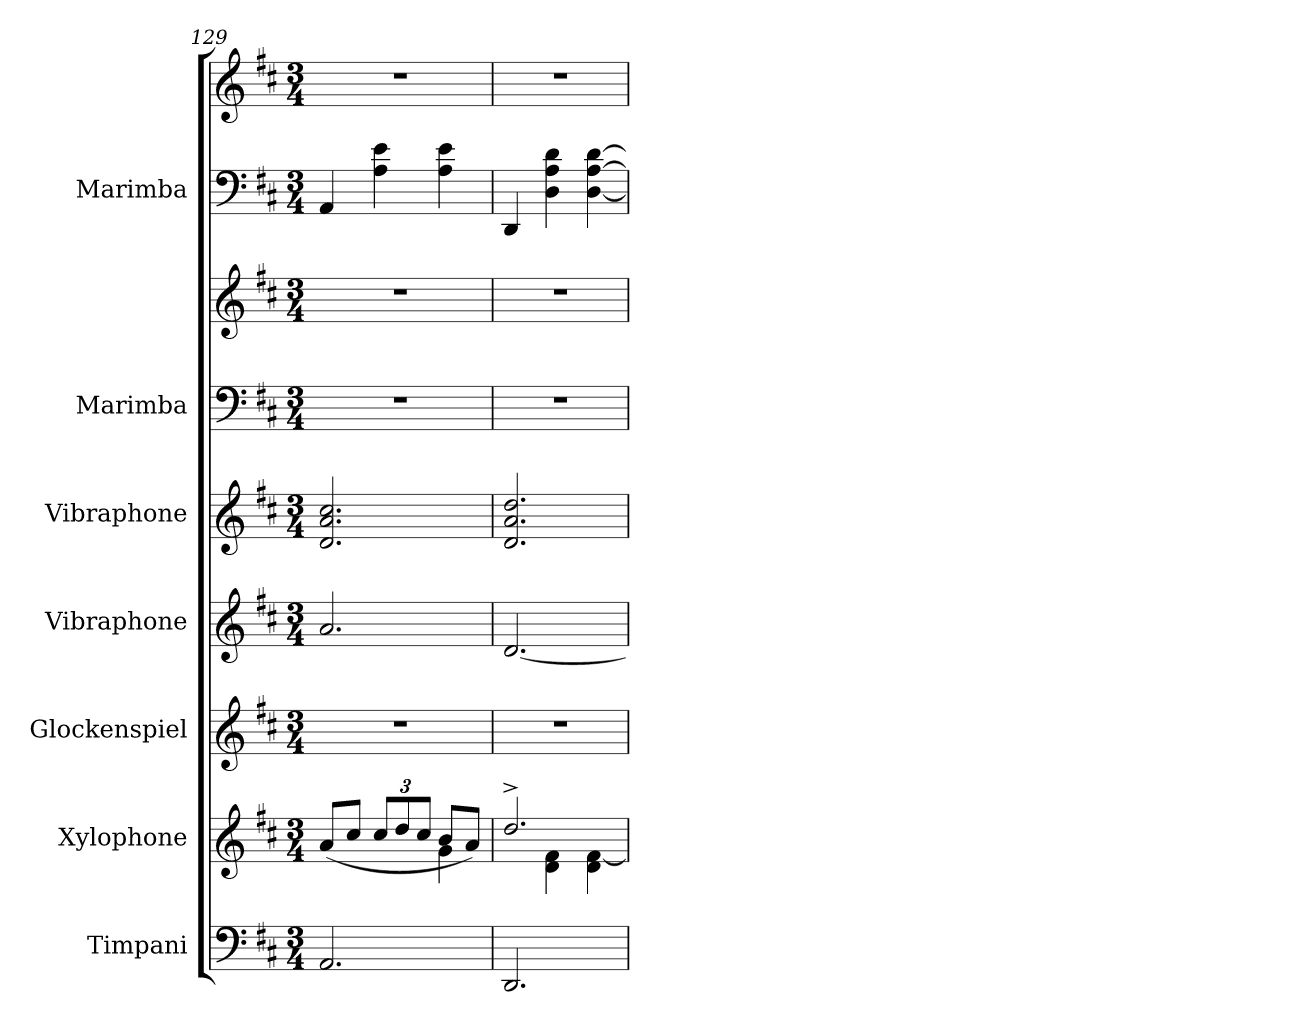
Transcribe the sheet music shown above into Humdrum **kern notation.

**kern	**kern	**kern	**kern	**kern	**kern	**kern	**kern	**kern
*part7	*part6	*part5	*part4	*part3	*part2	*part2	*part1	*part1
*staff9	*staff8	*staff7	*staff6	*staff5	*staff4	*staff3	*staff2	*staff1
*I"Timpani	*I"Xylophone	*I"Glockenspiel	*I"Vibraphone	*I"Vibraphone	*I"Marimba	*	*I"Marimba	*
*I'Timp.	*I'Xyl.	*I'Glk.	*I'Vib.	*I'Vib.	*I'Mrm.	*	*I'Mrm.	*
!!LO:PB:g=z
*clefF4	*clefG2	*clefG2	*clefG2	*clefG2	*clefF4	*clefG2	*clefF4	*clefG2
*	*ITrd-7c-12	*ITrd-14c-24	*	*	*	*	*	*
*k[f#c#]	*k[f#c#]	*k[f#c#]	*k[f#c#]	*k[f#c#]	*k[f#c#]	*k[f#c#]	*k[f#c#]	*k[f#c#]
*M3/4	*M3/4	*M3/4	*M3/4	*M3/4	*M3/4	*M3/4	*M3/4	*M3/4
=129	=129	=129	=129	=129	=129	=129	=129	=129
*	*^	*	*	*	*	*	*	*
2.AA/	(8aa/L	2ryy	2.r	2.a/	2.d/ 2.a/ 2.cc#/	2.r	2.r	4AA/	2.r
.	8ccc#/J	.	.	.	.	.	.	.	.
*	*Xbrackettup	*	*	*	*	*	*	*	*
.	12ccc#/L	.	.	.	.	.	.	4A\ 4e\	.
.	12ddd/	.	.	.	.	.	.	.	.
.	12ccc#/J	.	.	.	.	.	.	.	.
.	8bb/L	4gg\	.	.	.	.	.	4A\ 4e\	.
.	8aa/J)	.	.	.	.	.	.	.	.
=130	=130	=130	=130	=130	=130	=130	=130	=130	=130
2.DD/	2.ddd^/	4ryy	2.r	[2.d/	2.d/ 2.a/ 2.dd/	2.r	2.r	4DD/	2.r
.	.	4dd\ 4ff#\	.	.	.	.	.	4D\ 4A\ 4d\	.
.	.	4dd\ [4ff#\	.	.	.	.	.	[4D\ [4A\ [4d\	.
*	*v	*v	*	*	*	*	*	*	*
=	=	=	=	=	=	=	=	=
*-	*-	*-	*-	*-	*-	*-	*-	*-
